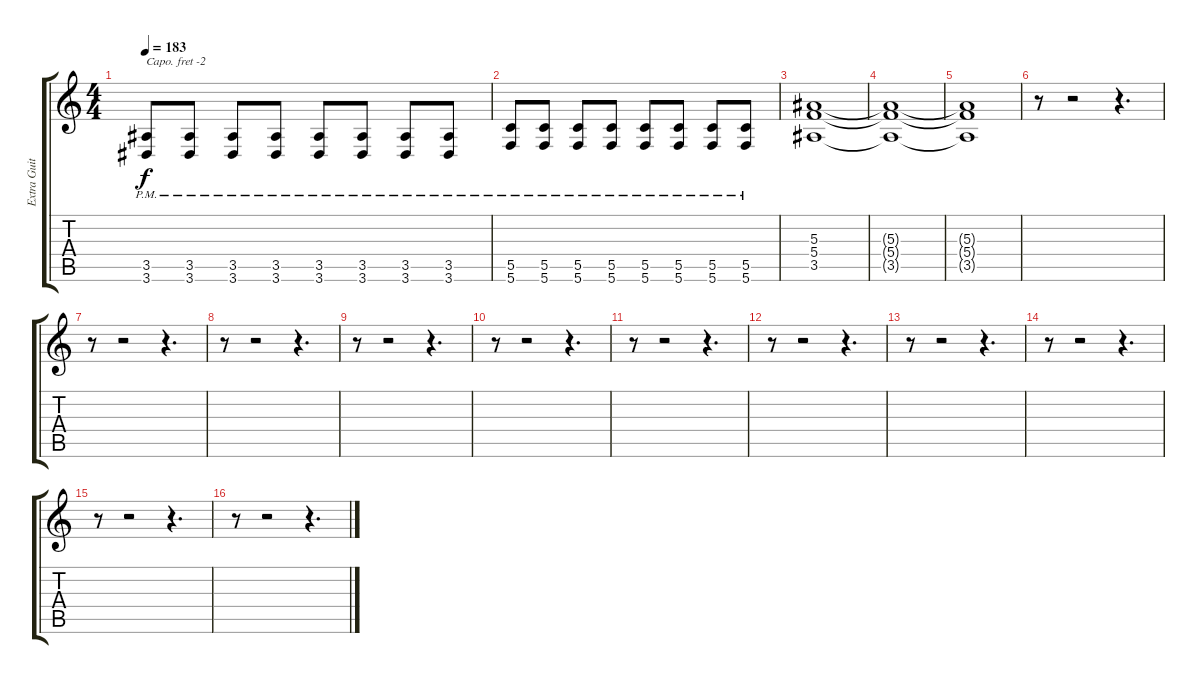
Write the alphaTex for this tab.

\track ("Extra Guitar" "Extra Guit") {instrument distortionguitar}
\staff {score tabs}
\capo -2
\tuning (E4 B3 G3 D3 A2 D2) {hide}
\ts (4 4)
\tempo 183
\clef g2
\ks c
(3.5{pm} 3.6{pm}).8{dy f} (3.5{pm} 3.6{pm}).8 (3.5{pm} 3.6{pm}).8 (3.5{pm} 3.6{pm}).8 (3.5{pm} 3.6{pm}).8 (3.5{pm} 3.6{pm}).8 (3.5{pm} 3.6{pm}).8 (3.5{pm} 3.6{pm}).8 |
(5.5{pm} 5.6{pm}).8 (5.5{pm} 5.6{pm}).8 (5.5{pm} 5.6{pm}).8 (5.5{pm} 5.6{pm}).8 (5.5{pm} 5.6{pm}).8 (5.5{pm} 5.6{pm}).8 (5.5{pm} 5.6{pm}).8 (5.5{pm} 5.6{pm}).8 |
(5.3 5.4 3.5).1 |
(5.3{t} 5.4{t} 3.5{t}).1 |
(5.3{t} 5.4{t} 3.5{t}).1 |
r.8 r.2 r.4{d} |
r.8 r.2 r.4{d} |
r.8 r.2 r.4{d} |
r.8 r.2 r.4{d} |
r.8 r.2 r.4{d} |
r.8 r.2 r.4{d} |
r.8 r.2 r.4{d} |
r.8 r.2 r.4{d} |
r.8 r.2 r.4{d} |
r.8 r.2 r.4{d} |
r.8 r.2 r.4{d}
